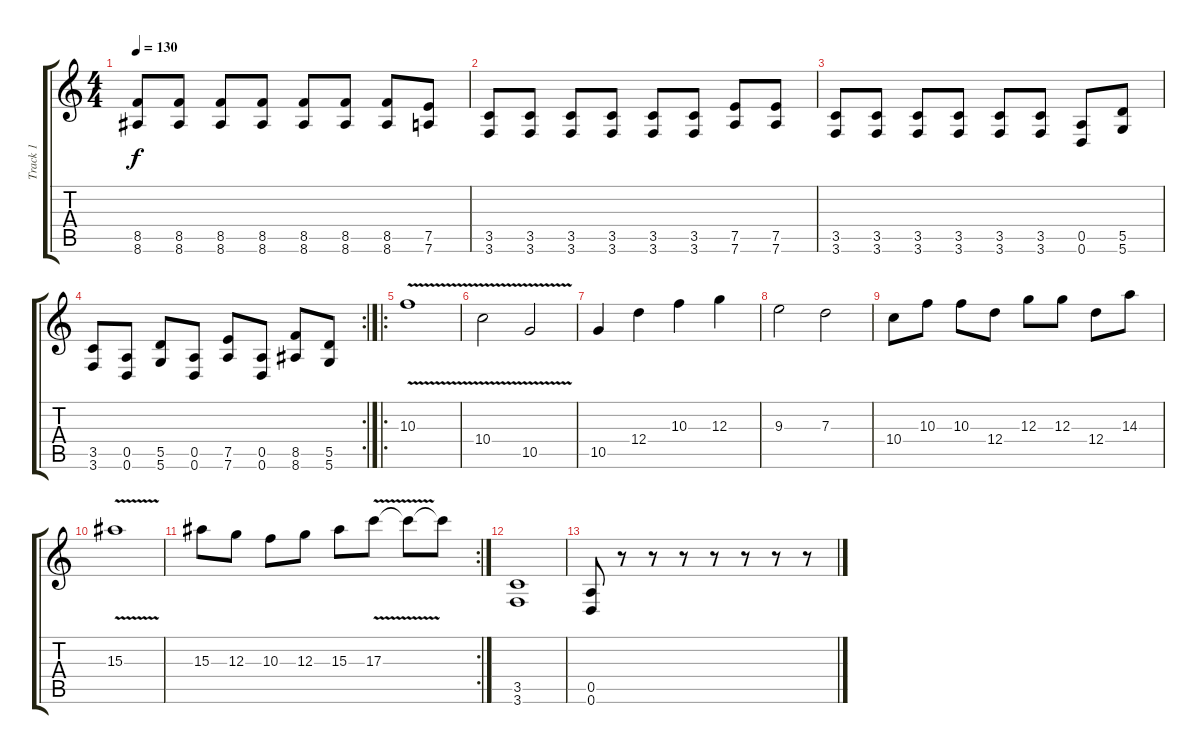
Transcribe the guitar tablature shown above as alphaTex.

\track ("Track 1" "Track 1") {instrument distortionguitar}
\staff {score tabs}
\tuning (E4 B3 G3 D3 A2 D2) {hide}
\ts (4 4)
\tempo 130
\clef g2
\ks c
(8.5 8.6).8{dy f} (8.5 8.6).8 (8.5 8.6).8 (8.5 8.6).8 (8.5 8.6).8 (8.5 8.6).8 (8.5 8.6).8 (7.5 7.6).8 |
(3.5 3.6).8 (3.5 3.6).8 (3.5 3.6).8 (3.5 3.6).8 (3.5 3.6).8 (3.5 3.6).8 (7.5 7.6).8 (7.5 7.6).8 |
(3.5 3.6).8 (3.5 3.6).8 (3.5 3.6).8 (3.5 3.6).8 (3.5 3.6).8 (3.5 3.6).8 (0.5 0.6).8 (5.5 5.6).8 |
\rc 2
(3.5 3.6).8 (0.5 0.6).8 (5.5 5.6).8 (0.5 0.6).8 (7.5 7.6).8 (0.5 0.6).8 (8.5 8.6).8 (5.5 5.6).8 |
\ro
10.3{v}.1 |
10.4{v}.2 10.5{v}.2 |
10.5.4 12.4.4 10.3.4 12.3.4 |
9.3.2 7.3.2 |
10.4.8 10.3.8 10.3.8 12.4.8 12.3.8 12.3.8 12.4.8 14.3.8 |
15.3{v}.1 |
\rc 2
15.3.8 12.3.8 10.3.8 12.3.8 15.3.8 17.3{v}.8 17.3{t}.8 17.3{t}.8 |
(3.5 3.6).1 |
(0.5 0.6).8 r.8 r.8 r.8 r.8 r.8 r.8 r.8
